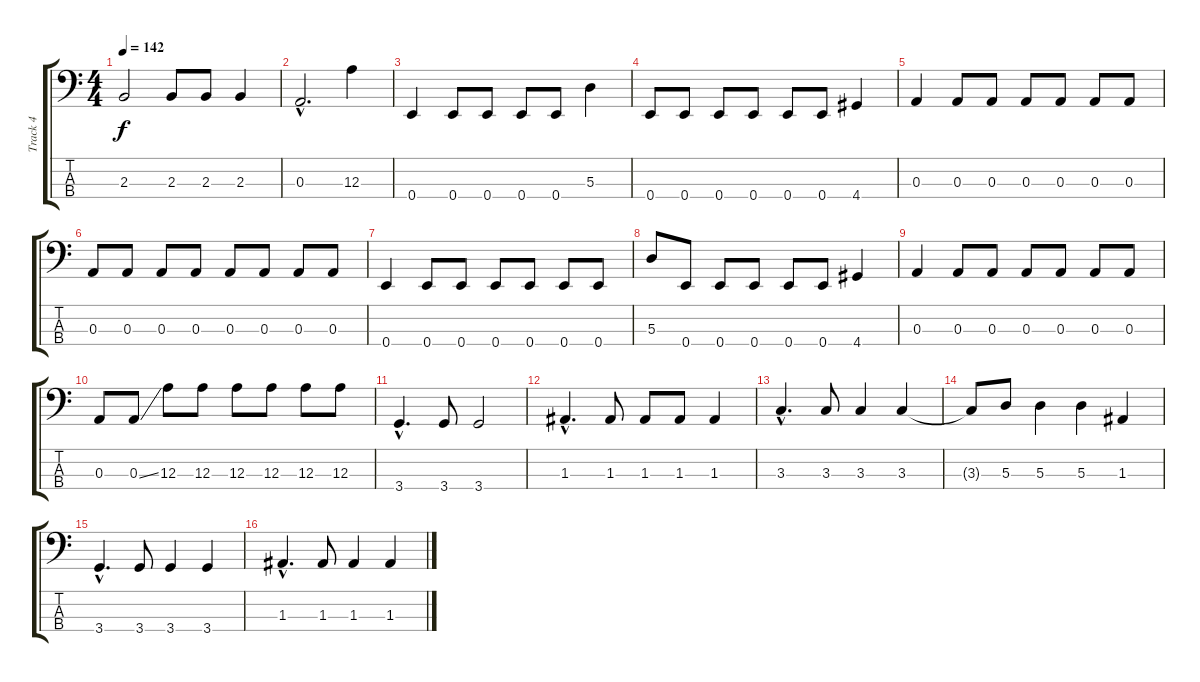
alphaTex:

\track ("Track 4" "Track 4") {instrument electricbassfinger}
\staff {score tabs}
\tuning (G2 D2 A1 E1) {hide}
\ts (4 4)
\tempo 142
\clef f4
\ks c
2.3.2{dy f} 2.3.8 2.3.8 2.3.4 |
0.3{hac}.2{d} 12.3.4 |
0.4.4 0.4.8 0.4.8 0.4.8 0.4.8 5.3.4 |
0.4.8 0.4.8 0.4.8 0.4.8 0.4.8 0.4.8 4.4.4 |
0.3.4 0.3.8 0.3.8 0.3.8 0.3.8 0.3.8 0.3.8 |
0.3.8 0.3.8 0.3.8 0.3.8 0.3.8 0.3.8 0.3.8 0.3.8 |
0.4.4 0.4.8 0.4.8 0.4.8 0.4.8 0.4.8 0.4.8 |
5.3.8 0.4.8 0.4.8 0.4.8 0.4.8 0.4.8 4.4.4 |
0.3.4 0.3.8 0.3.8 0.3.8 0.3.8 0.3.8 0.3.8 |
0.3.8 0.3{ss}.8 12.3.8 12.3.8 12.3.8 12.3.8 12.3.8 12.3.8 |
3.4{hac}.4{d} 3.4.8 3.4.2 |
1.3{hac}.4{d} 1.3.8 1.3.8 1.3.8 1.3.4 |
3.3{hac}.4{d} 3.3.8 3.3.4 3.3.4 |
3.3{t}.8 5.3.8 5.3.4 5.3.4 1.3.4 |
3.4{hac}.4{d} 3.4.8 3.4.4 3.4.4 |
1.3{hac}.4{d} 1.3.8 1.3.4 1.3.4
